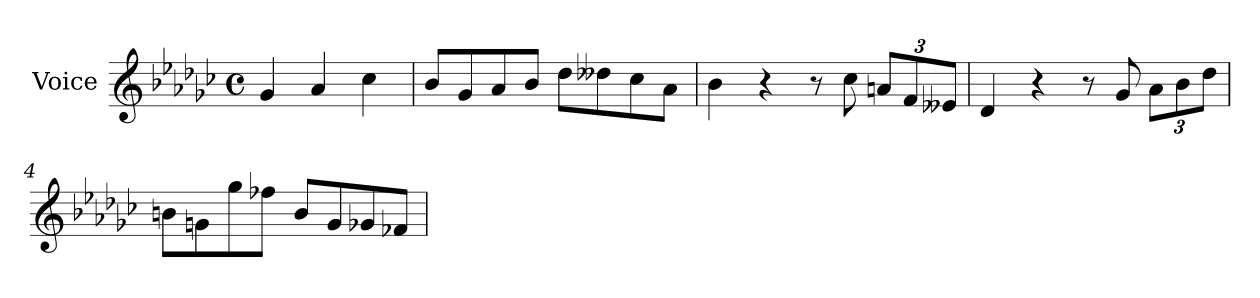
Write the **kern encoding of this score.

**kern
*part1
*staff1
*I"Voice
*I'Voice
*clefG2
*k[b-e-a-d-g-c-]
*M4/4
*met(c)
=
4g-/
4a-/
4cc-\
=1
8b-/L
8g-/
8a-/
8b-/J
8dd-\L
8dd--X\
8cc-\
8a-\J
=2
4b-\
4r
8r
8cc-\
12an/L
12f/
12e--X/J
=3
4d-/
4r
8r
8g-Z>/
12a-\L
12b-\
12dd-\J
=4
8bn\L
8gn\
8gg-\
8ff-X\J
8b/L
8g/
8g-X/
8f-X/J
=
*-
